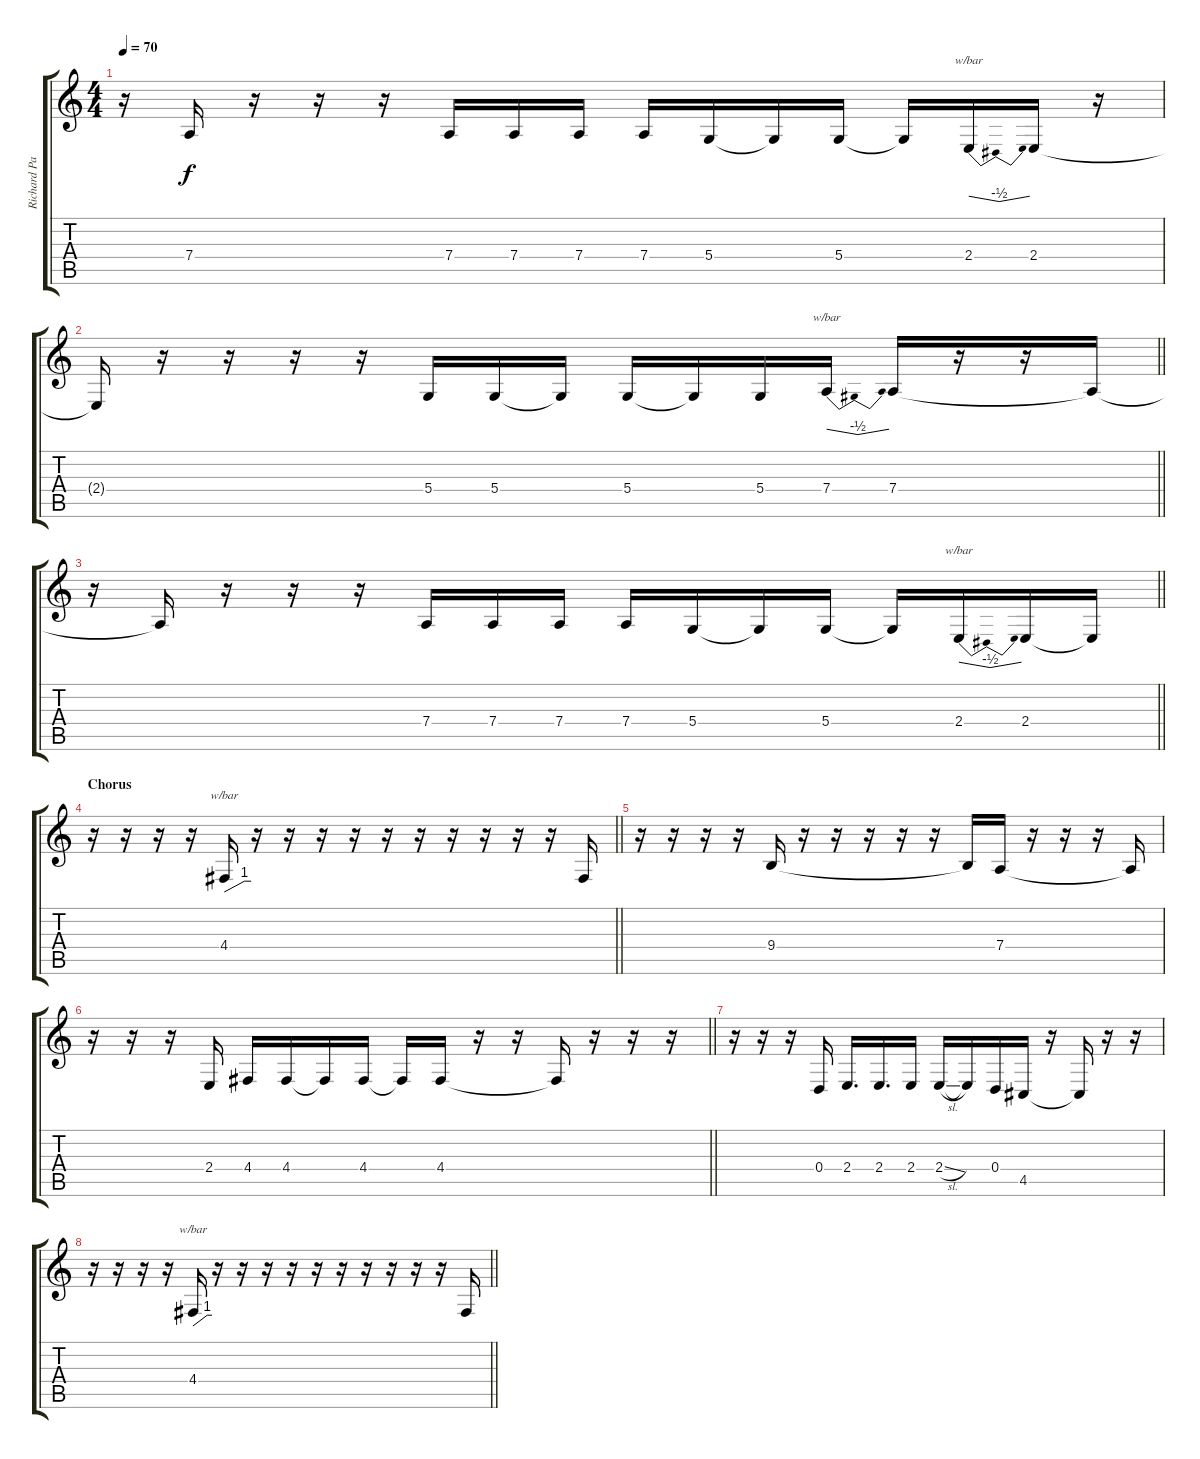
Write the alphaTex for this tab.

\track ("Richard Patrick (Vocals)" "Richard Pa") {instrument lead2sawtooth}
\staff {score tabs}
\tuning (E4 B3 G3 D3 A2 E2) {hide}
\ts (4 4)
\tempo 70
\clef g2
\ks c
r.16{dy f} 7.4{t}.16 r.16 r.16 r.16 7.4.16 7.4.16 7.4.16 7.4.16 5.4.16 5.4{t}.16 5.4.16 5.4{t}.16 2.4.16{tbe (dip default 0 0 30 -2 60 0)} 2.4.16 r.16 |
\barLineRight lightlight
2.4{t}.16 r.16 r.16 r.16 r.16 5.4.16 5.4.16 5.4{t}.16 5.4.16 5.4{t}.16 5.4.16 7.4.16{tbe (dip default 0 0 30 -2 60 0)} 7.4.16 r.16 r.16 7.4{t}.16 |
\barLineRight lightlight
r.16 7.4{t}.16 r.16 r.16 r.16 7.4.16 7.4.16 7.4.16 7.4.16 5.4.16 5.4{t}.16 5.4.16 5.4{t}.16 2.4.16{tbe (dip default 0 0 30 -2 60 0)} 2.4.16 2.4{t}.16 |
\section ("" "Chorus")
\barLineRight lightlight
r.16 r.16 r.16 r.16 4.4.16{tbe (custom default 0 0 45 4 60 4)} r.16 r.16 r.16 r.16 r.16 r.16 r.16 r.16 r.16 r.16 4.4{t}.16 |
r.16 r.16 r.16 r.16 9.4.16 r.16 r.16 r.16 r.16 r.16 9.4{t}.16 7.4.16 r.16 r.16 r.16 7.4{t}.16 |
\barLineRight lightlight
r.16 r.16 r.16 2.4.16 4.4.16 4.4.16 4.4{t}.16 4.4.16 4.4{t}.16 4.4.16 r.16 r.16 4.4{t}.16 r.16 r.16 r.16 |
r.16 r.16 r.16 0.4.16 2.4.16{d} 2.4.16{d} 2.4.16 2.4{sl}.16 2.4{t}.16 0.4.16 4.5.16 r.16 4.5{t}.16 r.16 r.16 |
\barLineRight lightlight
r.16 r.16 r.16 r.16 4.4.16{tbe (custom default 0 0 45 4 60 4)} r.16 r.16 r.16 r.16 r.16 r.16 r.16 r.16 r.16 r.16 4.4{t}.16
